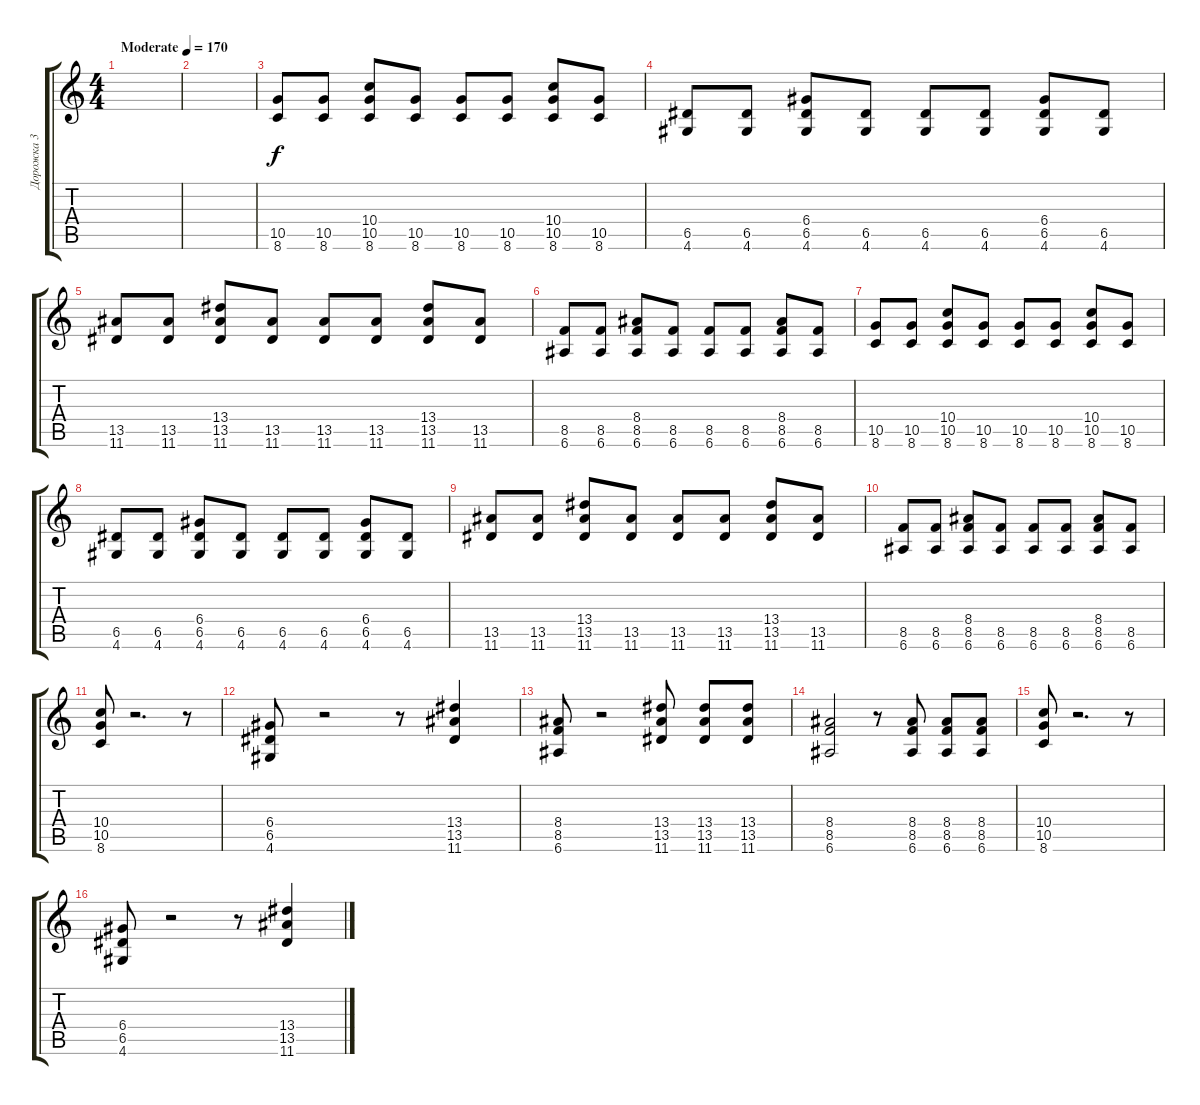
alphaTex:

\track ("Дорожка 3" "Дорожка 3") {instrument distortionguitar}
\staff {score tabs}
\tuning (E4 B3 G3 D3 A2 E2) {hide}
\ts (4 4)
\tempo (170 "Moderate")
\clef g2
\ks c
|
|
(10.5 8.6).8 (10.5 8.6).8 (10.4 10.5 8.6).8 (10.5 8.6).8 (10.5 8.6).8 (10.5 8.6).8 (10.4 10.5 8.6).8 (10.5 8.6).8 |
(6.5 4.6).8 (6.5 4.6).8 (6.4 6.5 4.6).8 (6.5 4.6).8 (6.5 4.6).8 (6.5 4.6).8 (6.4 6.5 4.6).8 (6.5 4.6).8 |
(13.5 11.6).8 (13.5 11.6).8 (13.4 13.5 11.6).8 (13.5 11.6).8 (13.5 11.6).8 (13.5 11.6).8 (13.4 13.5 11.6).8 (13.5 11.6).8 |
(8.5 6.6).8 (8.5 6.6).8 (8.4 8.5 6.6).8 (8.5 6.6).8 (8.5 6.6).8 (8.5 6.6).8 (8.4 8.5 6.6).8 (8.5 6.6).8 |
(10.5 8.6).8 (10.5 8.6).8 (10.4 10.5 8.6).8 (10.5 8.6).8 (10.5 8.6).8 (10.5 8.6).8 (10.4 10.5 8.6).8 (10.5 8.6).8 |
(6.5 4.6).8 (6.5 4.6).8 (6.4 6.5 4.6).8 (6.5 4.6).8 (6.5 4.6).8 (6.5 4.6).8 (6.4 6.5 4.6).8 (6.5 4.6).8 |
(13.5 11.6).8 (13.5 11.6).8 (13.4 13.5 11.6).8 (13.5 11.6).8 (13.5 11.6).8 (13.5 11.6).8 (13.4 13.5 11.6).8 (13.5 11.6).8 |
(8.5 6.6).8 (8.5 6.6).8 (8.4 8.5 6.6).8 (8.5 6.6).8 (8.5 6.6).8 (8.5 6.6).8 (8.4 8.5 6.6).8 (8.5 6.6).8 |
(10.4 10.5 8.6).8 r.2{d} r.8 |
(6.4 6.5 4.6).8 r.2 r.8 (13.4 13.5 11.6).4 |
(8.4 8.5 6.6).8 r.2 (13.4 13.5 11.6).8 (13.4 13.5 11.6).8 (13.4 13.5 11.6).8 |
(8.4 8.5 6.6).2 r.8 (8.4 8.5 6.6).8 (8.4 8.5 6.6).8 (8.4 8.5 6.6).8 |
(10.4 10.5 8.6).8 r.2{d} r.8 |
(6.4 6.5 4.6).8 r.2 r.8 (13.4 13.5 11.6).4
